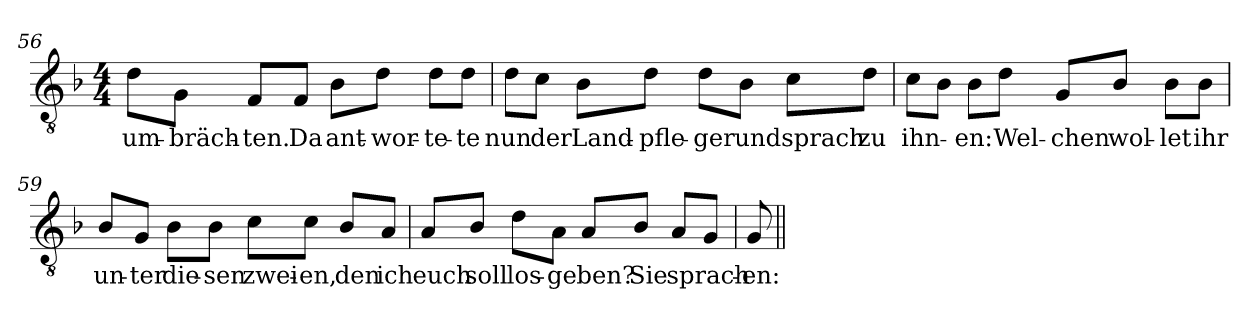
**kern	**text
*part1	*part1
*staff1	*staff1
*clefGv2	*
*k[b-]	*
*F:	*
*M4/4	*
=56	=56
!	!LO:LY:b:color=#000000
8di\L	um-
!	!LO:LY:b:color=#000000
8Gi\J	-bräch-
!	!LO:LY:b:color=#000000
8Fi/L	-ten.
!	!LO:LY:b:color=#000000
8Fi/J	Da
!	!LO:LY:b:color=#000000
8B-i\L	ant-
!	!LO:LY:b:color=#000000
8di\J	-wor-
!	!LO:LY:b:color=#000000
8di\L	-te-
!	!LO:LY:b:color=#000000
8di\J	-te
!!LO:LB:g=z
=57	=57
!	!LO:LY:b:color=#000000
8di\L	nun
!	!LO:LY:b:color=#000000
8ci\J	der
!	!LO:LY:b:color=#000000
8B-i\L	Land-
!	!LO:LY:b:color=#000000
8di\J	-pfle-
!	!LO:LY:b:color=#000000
8di\L	-ger
!	!LO:LY:b:color=#000000
8B-i\J	und
!	!LO:LY:b:color=#000000
8ci\L	sprach
!	!LO:LY:b:color=#000000
8di\J	zu
=58	=58
!	!LO:LY:b:color=#000000
8ci\L	ihn-
8B-i\J	.
!	!LO:LY:b:color=#000000
8B-i\L	-en:
!	!LO:LY:b:color=#000000
8di\J	Wel-
!	!LO:LY:b:color=#000000
8Gi/L	-chen
!	!LO:LY:b:color=#000000
8B-i/J	wol-
!	!LO:LY:b:color=#000000
8B-i\L	-let
!	!LO:LY:b:color=#000000
8B-i\J	ihr
!!LO:LB:g=z
=59	=59
!	!LO:LY:b:color=#000000
8B-i/L	un-
!	!LO:LY:b:color=#000000
8Gi/J	-ter
!	!LO:LY:b:color=#000000
8B-i\L	die-
!	!LO:LY:b:color=#000000
8B-i\J	-sen
!	!LO:LY:b:color=#000000
8ci\L	zwei-
!	!LO:LY:b:color=#000000
8ci\J	-en,
!	!LO:LY:b:color=#000000
8B-i/L	den
!	!LO:LY:b:color=#000000
8Ai/J	ich
=60	=60
!	!LO:LY:b:color=#000000
8Ai/L	euch
!	!LO:LY:b:color=#000000
8B-i/J	soll
!	!LO:LY:b:color=#000000
8di\L	los-
!	!LO:LY:b:color=#000000
8Ai\J	-ge
!	!LO:LY:b:color=#000000
8Ai/L	ben?
!	!LO:LY:b:color=#000000
8B-i/J	Sie
!	!LO:LY:b:color=#000000
8Ai/L	sprach-
8Gi/J	.
=61	=61
!	!LO:LY:b:color=#000000
8Gi/	-en:
=||	=||
*-	*-
